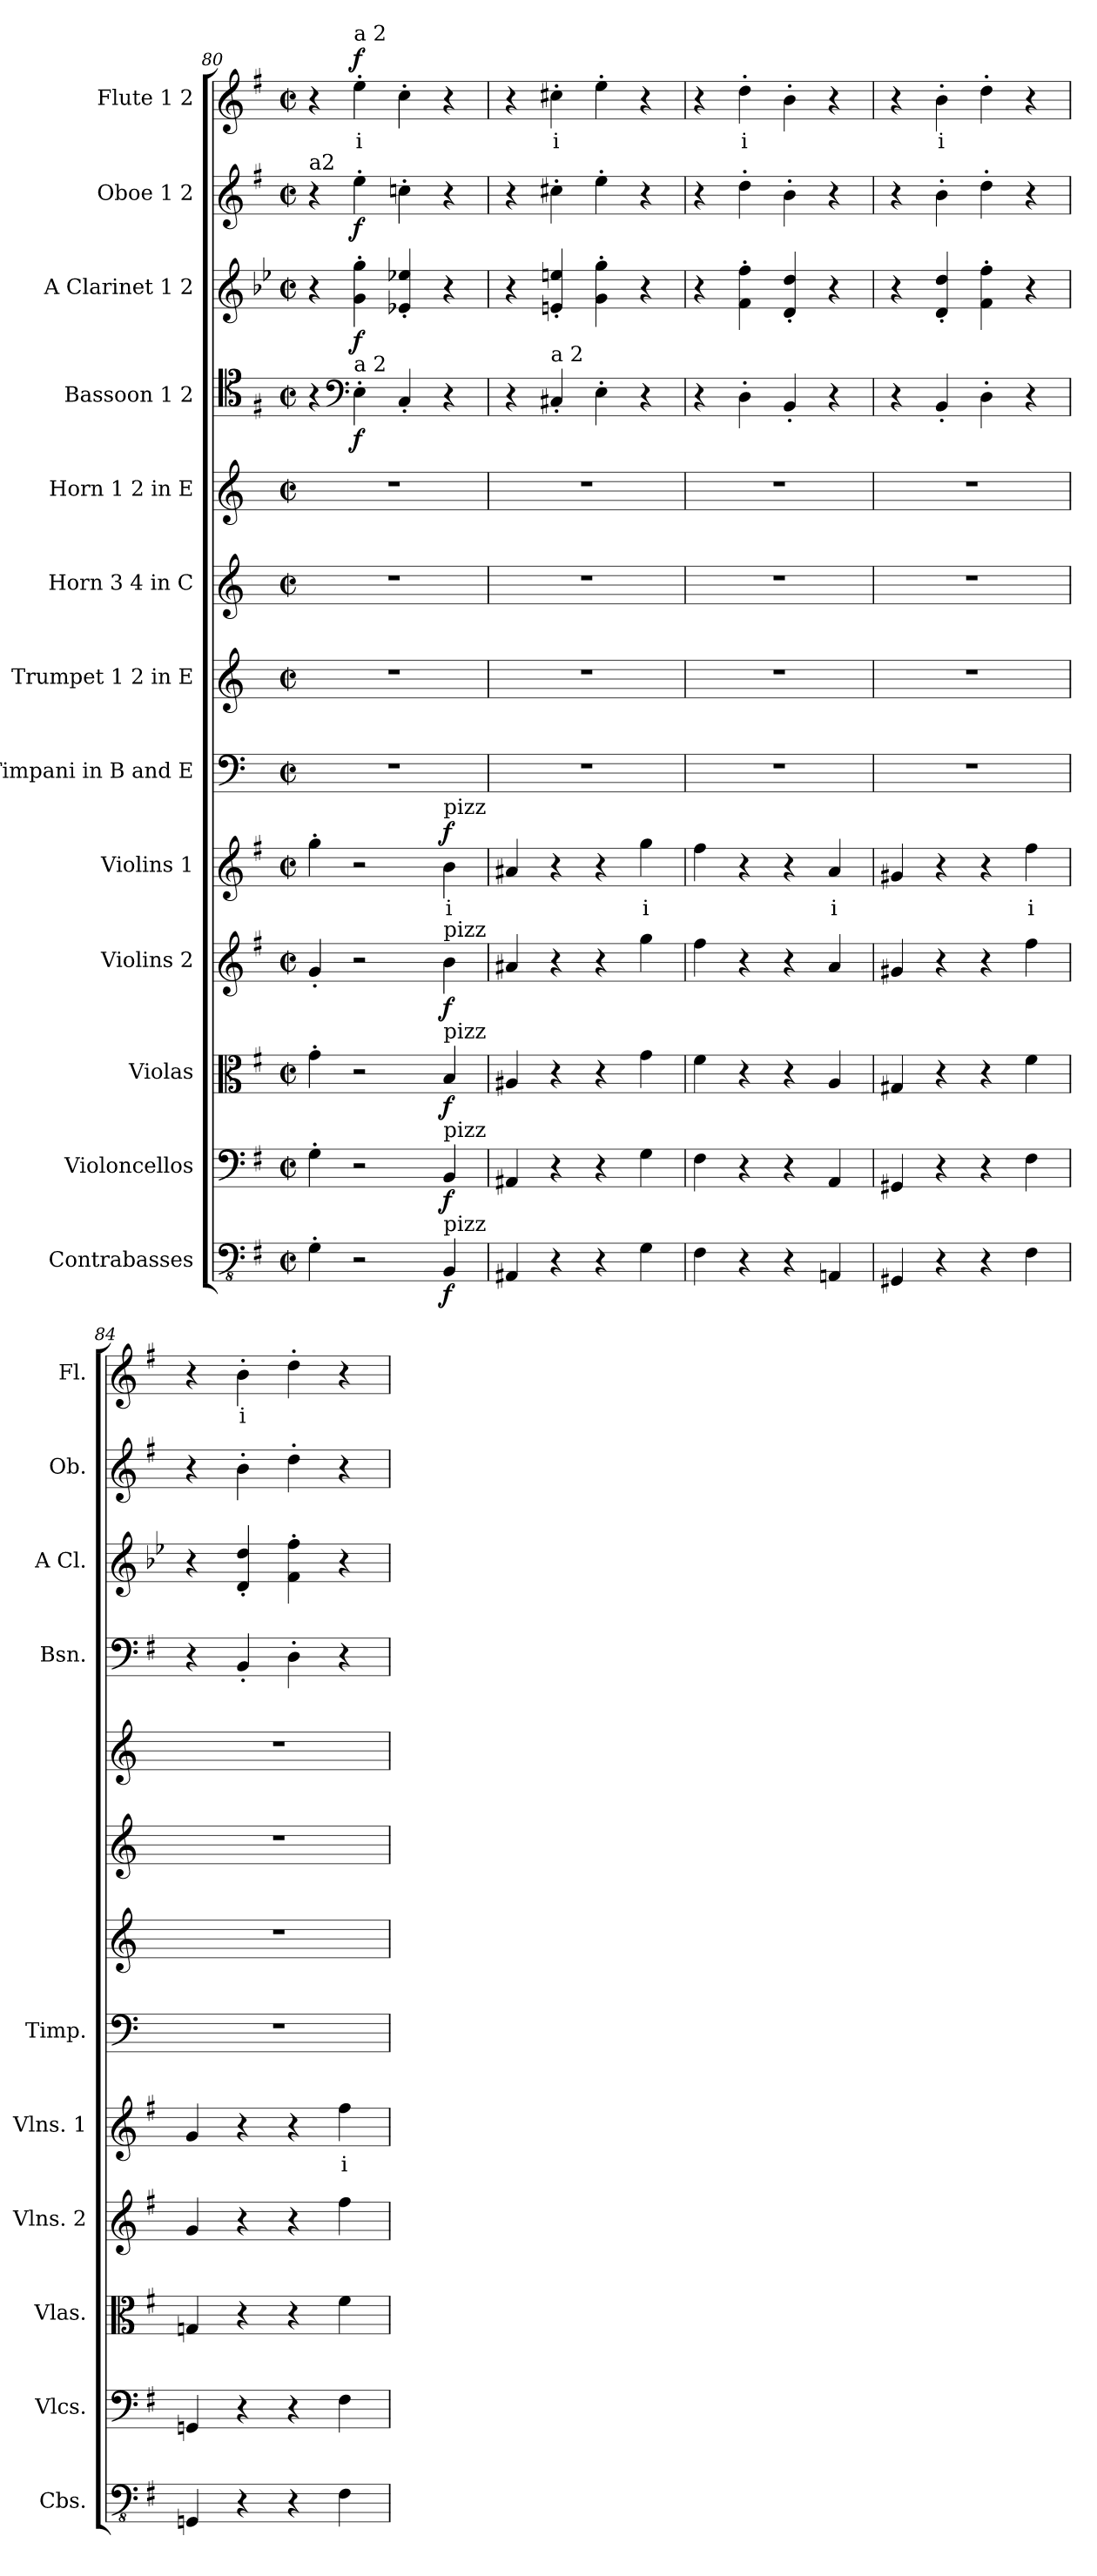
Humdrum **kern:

**kern	**dynam	**kern	**dynam	**kern	**dynam	**kern	**dynam	**kern	**text	**dynam	**kern	**kern	**kern	**kern	**kern	**dynam	**kern	**dynam	**kern	**dynam	**kern	**text	**dynam
*part13	*part13	*part12	*part12	*part11	*part11	*part10	*part10	*part9	*part9	*part9	*part8	*part7	*part6	*part5	*part4	*part4	*part3	*part3	*part2	*part2	*part1	*part1	*part1
*staff13	*staff13	*staff12	*staff12	*staff11	*staff11	*staff10	*staff10	*staff9	*staff9	*staff9	*staff8	*staff7	*staff6	*staff5	*staff4	*staff4	*staff3	*staff3	*staff2	*staff2	*staff1	*staff1	*staff1
*I"Contrabasses	*	*I"Violoncellos	*	*I"Violas	*	*I"Violins 2	*	*I"Violins 1	*	*	*I"Timpani in B and E	*I"Trumpet 1 2 in E	*I"Horn 3 4  in C	*I"Horn 1 2 in E	*I"Bassoon 1 2	*	*I"A Clarinet 1 2	*	*I"Oboe 1 2	*	*I"Flute 1 2	*	*
*I'Cbs.	*	*I'Vlcs.	*	*I'Vlas.	*	*I'Vlns. 2	*	*I'Vlns. 1	*	*	*I'Timp.	*	*	*	*I'Bsn.	*	*I'A Cl.	*	*I'Ob.	*	*I'Fl.	*	*
*clefFv4	*	*clefF4	*	*clefC3	*	*clefG2	*	*clefG2	*	*	*clefF4	*clefG2	*clefG2	*clefG2	*clefC4	*	*clefG2	*	*clefG2	*	*clefG2	*	*
*	*	*	*	*	*	*	*	*	*	*	*	*ITrd-2c-4	*ITrd7c12	*ITrd5c8	*	*	*ITrd2c3	*	*	*	*	*	*
*k[f#]	*	*k[f#]	*	*k[f#]	*	*k[f#]	*	*k[f#]	*	*	*k[]	*k[f#c#g#d#]	*k[]	*k[f#c#g#d#]	*k[f#]	*	*k[f#]	*	*k[f#]	*	*k[f#]	*	*
*M2/2	*	*M2/2	*	*M2/2	*	*M2/2	*	*M2/2	*	*	*M2/2	*M2/2	*M2/2	*M2/2	*M2/2	*	*M2/2	*	*M2/2	*	*M2/2	*	*
*met(c|)	*	*met(c|)	*	*met(c|)	*	*met(c|)	*	*met(c|)	*	*	*met(c|)	*met(c|)	*met(c|)	*met(c|)	*met(c|)	*	*met(c|)	*	*met(c|)	*	*met(c|)	*	*
=80	=80	=80	=80	=80	=80	=80	=80	=80	=80	=80	=80	=80	=80	=80	=80	=80	=80	=80	=80	=80	=80	=80	=80
!	!	!	!	!	!	!	!	!	!	!	!	!	!	!	!	!	!	!	!LO:TX:a:t=a2	!	!	!	!
4GG'\	.	4G'\	.	4g'\	.	4g'/	.	4gg'\	.	.	1r	1r	1r	1r	4r	.	4r	.	4r	.	4r	.	.
*	*	*	*	*	*	*	*	*	*	*	*	*	*	*	*clefF4	*	*	*	*	*	*	*	*
!	!	!	!	!	!	!	!	!	!	!	!	!	!	!	!	!	!	!	!	!	!LO:TX:a:t=a 2	!	!
!	!	!	!	!	!	!	!	!	!	!	!	!	!	!	!LO:TX:a:t=a 2	!	!	!	!	!	!	!	!
!	!	!	!	!	!	!	!	!	!	!	!	!	!	!	!	!LO:DY:b	!	!LO:DY:b	!	!LO:DY:b	!	!LO:LY:b:color=#FF0000	!LO:DY:b
2r	.	2r	.	2r	.	2r	.	2r	.	.	.	.	.	.	4E'\	f	4e\' 4ee\'	f	4ee'\	f	4ee'\	i	f
.	.	.	.	.	.	.	.	.	.	.	.	.	.	.	4C'/	.	4cn/' 4ccn/'	.	4ccn'\	.	4cc'\	.	.
!	!	!	!	!	!	!	!	!LO:TX:a:t=pizz	!	!	!	!	!	!	!	!	!	!	!	!	!	!	!
!	!	!	!	!	!	!LO:TX:a:t=pizz	!	!	!	!	!	!	!	!	!	!	!	!	!	!	!	!	!
!	!	!	!	!LO:TX:a:t=pizz	!	!	!	!	!	!	!	!	!	!	!	!	!	!	!	!	!	!	!
!	!	!LO:TX:a:t=pizz	!	!	!	!	!	!	!	!	!	!	!	!	!	!	!	!	!	!	!	!	!
!LO:TX:a:t=pizz	!	!	!	!	!	!	!	!	!	!	!	!	!	!	!	!	!	!	!	!	!	!	!
!	!LO:DY:b	!	!LO:DY:b	!	!LO:DY:b	!	!LO:DY:b	!	!LO:LY:b:color=#FF0000	!LO:DY:b	!	!	!	!	!	!	!	!	!	!	!	!	!
4BBB/	f	4BB/	f	4B/	f	4b\	f	4b\	i	f	.	.	.	.	4r	.	4r	.	4r	.	4r	.	.
=81	=81	=81	=81	=81	=81	=81	=81	=81	=81	=81	=81	=81	=81	=81	=81	=81	=81	=81	=81	=81	=81	=81	=81
4AAA#X/	.	4AA#X/	.	4A#X/	.	4a#X/	.	4a#X/	.	.	1r	1r	1r	1r	4r	.	4r	.	4r	.	4r	.	.
!	!	!	!	!	!	!	!	!	!	!	!	!	!	!	!LO:TX:a:t=a 2	!	!	!	!	!	!	!	!
!	!	!	!	!	!	!	!	!	!	!	!	!	!	!	!	!	!	!	!	!	!	!LO:LY:b:color=#FF0000	!
4r	.	4r	.	4r	.	4r	.	4r	.	.	.	.	.	.	4C#X'/	.	4c#X/' 4cc#X/'	.	4cc#X'\	.	4cc#X'\	i	.
4r	.	4r	.	4r	.	4r	.	4r	.	.	.	.	.	.	4E'\	.	4e\' 4ee\'	.	4ee'\	.	4ee'\	.	.
!	!	!	!	!	!	!	!	!	!LO:LY:b:color=#FF0000	!	!	!	!	!	!	!	!	!	!	!	!	!	!
4GG\	.	4G\	.	4g\	.	4gg\	.	4gg\	i	.	.	.	.	.	4r	.	4r	.	4r	.	4r	.	.
=82	=82	=82	=82	=82	=82	=82	=82	=82	=82	=82	=82	=82	=82	=82	=82	=82	=82	=82	=82	=82	=82	=82	=82
4FF#\	.	4F#\	.	4f#\	.	4ff#\	.	4ff#\	.	.	1r	1r	1r	1r	4r	.	4r	.	4r	.	4r	.	.
!	!	!	!	!	!	!	!	!	!	!	!	!	!	!	!	!	!	!	!	!	!	!LO:LY:b:color=#FF0000	!
4r	.	4r	.	4r	.	4r	.	4r	.	.	.	.	.	.	4D'\	.	4d\' 4dd\'	.	4dd'\	.	4dd'\	i	.
4r	.	4r	.	4r	.	4r	.	4r	.	.	.	.	.	.	4BB'/	.	4B/' 4b/'	.	4b'\	.	4b'\	.	.
!	!	!	!	!	!	!	!	!	!LO:LY:b:color=#FF0000	!	!	!	!	!	!	!	!	!	!	!	!	!	!
4AAAn/	.	4AA/	.	4A/	.	4a/	.	4a/	i	.	.	.	.	.	4r	.	4r	.	4r	.	4r	.	.
=83	=83	=83	=83	=83	=83	=83	=83	=83	=83	=83	=83	=83	=83	=83	=83	=83	=83	=83	=83	=83	=83	=83	=83
4GGG#X/	.	4GG#X/	.	4G#X/	.	4g#X/	.	4g#X/	.	.	1r	1r	1r	1r	4r	.	4r	.	4r	.	4r	.	.
!	!	!	!	!	!	!	!	!	!	!	!	!	!	!	!	!	!	!	!	!	!	!LO:LY:b:color=#FF0000	!
4r	.	4r	.	4r	.	4r	.	4r	.	.	.	.	.	.	4BB'/	.	4B/' 4b/'	.	4b'\	.	4b'\	i	.
4r	.	4r	.	4r	.	4r	.	4r	.	.	.	.	.	.	4D'\	.	4d\' 4dd\'	.	4dd'\	.	4dd'\	.	.
!	!	!	!	!	!	!	!	!	!LO:LY:b:color=#FF0000	!	!	!	!	!	!	!	!	!	!	!	!	!	!
4FF#\	.	4F#\	.	4f#\	.	4ff#\	.	4ff#\	i	.	.	.	.	.	4r	.	4r	.	4r	.	4r	.	.
=84	=84	=84	=84	=84	=84	=84	=84	=84	=84	=84	=84	=84	=84	=84	=84	=84	=84	=84	=84	=84	=84	=84	=84
4GGGn/	.	4GGn/	.	4Gn/	.	4g/	.	4g/	.	.	1r	1r	1r	1r	4r	.	4r	.	4r	.	4r	.	.
!	!	!	!	!	!	!	!	!	!	!	!	!	!	!	!	!	!	!	!	!	!	!LO:LY:b:color=#FF0000	!
4r	.	4r	.	4r	.	4r	.	4r	.	.	.	.	.	.	4BB'/	.	4B/' 4b/'	.	4b'\	.	4b'\	i	.
4r	.	4r	.	4r	.	4r	.	4r	.	.	.	.	.	.	4D'\	.	4d\' 4dd\'	.	4dd'\	.	4dd'\	.	.
!	!	!	!	!	!	!	!	!	!LO:LY:b:color=#FF0000	!	!	!	!	!	!	!	!	!	!	!	!	!	!
4FF#\	.	4F#\	.	4f#\	.	4ff#\	.	4ff#\	i	.	.	.	.	.	4r	.	4r	.	4r	.	4r	.	.
=	=	=	=	=	=	=	=	=	=	=	=	=	=	=	=	=	=	=	=	=	=	=	=
*-	*-	*-	*-	*-	*-	*-	*-	*-	*-	*-	*-	*-	*-	*-	*-	*-	*-	*-	*-	*-	*-	*-	*-
